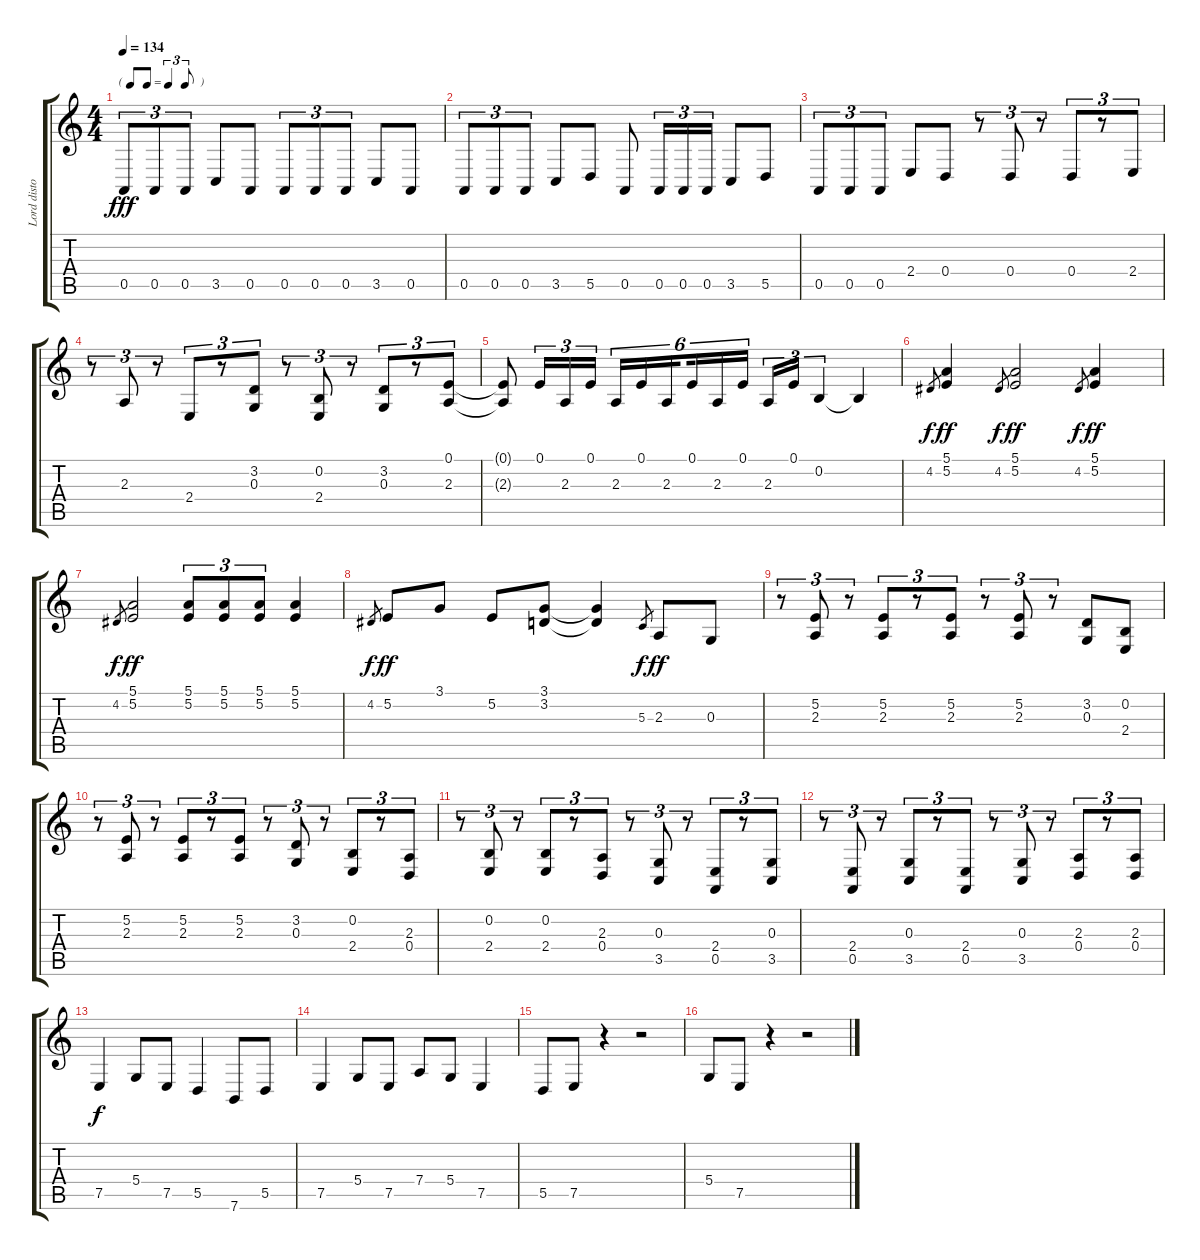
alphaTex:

\track ("Lord distorted organ" "Lord disto") {instrument rockorgan}
\staff {score tabs}
\tuning (E4 B3 G3 D3 A2 E2) {hide}
\ts (4 4)
\tf triplet8th
\tempo 134
\clef g2
\ks c
0.5.8{tu (3 2) dy fff volume 10 instrument tangoaccordion} 0.5.8{tu (3 2)} 0.5.8{tu (3 2)} 3.5.8 0.5.8 0.5.8{tu (3 2)} 0.5.8{tu (3 2)} 0.5.8{tu (3 2)} 3.5.8 0.5.8 |
0.5.8{tu (3 2)} 0.5.8{tu (3 2)} 0.5.8{tu (3 2)} 3.5.8 5.5.8 0.5.8 0.5.16{tu (3 2)} 0.5.16{tu (3 2)} 0.5.16{tu (3 2)} 3.5.8 5.5.8 |
0.5.8{tu (3 2)} 0.5.8{tu (3 2)} 0.5.8{tu (3 2)} 2.4.8 0.4.8 r.8{tu (3 2)} 0.4.8{tu (3 2)} r.8{tu (3 2)} 0.4.8{tu (3 2)} r.8{tu (3 2)} 2.4.8{tu (3 2)} |
r.8{tu (3 2)} 2.3.8{tu (3 2)} r.8{tu (3 2)} 2.4.8{tu (3 2)} r.8{tu (3 2)} (3.2 0.3).8{tu (3 2)} r.8{tu (3 2)} (0.2 2.4).8{tu (3 2)} r.8{tu (3 2)} (3.2 0.3).8{tu (3 2)} r.8{tu (3 2)} (0.1 2.3).8{tu (3 2)} |
(0.1{t} 2.3{t}).8 0.1.16{tu (3 2)} 2.3.16{tu (3 2)} 0.1.16{tu (3 2)} 2.3.16{tu (6 4)} 0.1.16{tu (6 4)} 2.3.16{tu (6 4) beam splitsecondary} 0.1.16{tu (6 4)} 2.3.16{tu (6 4)} 0.1.16{tu (6 4)} 2.3.16{tu (3 2)} 0.1.16{tu (3 2)} 0.2.4{tu (3 2)} 0.2{t}.4 |
4.2.8{gr dy f} (5.1 5.2).4{dy ff} 4.2.8{gr dy f} (5.1 5.2).2{dy ff} 4.2.8{gr dy f} (5.1 5.2).4{dy ff} |
4.2.8{gr dy f} (5.1 5.2).2{dy ff} (5.1 5.2).8{tu (3 2)} (5.1 5.2).8{tu (3 2)} (5.1 5.2).8{tu (3 2)} (5.1 5.2).4 |
4.2.8{gr dy f} 5.2.8{dy ff} 3.1.8 5.2.8 (3.1 3.2).8 (3.1{t} 3.2{t}).4 5.3.8{gr dy f} 2.3.8{dy ff} 0.3.8 |
r.8{tu (3 2)} (5.2 2.3).8{tu (3 2)} r.8{tu (3 2)} (5.2 2.3).8{tu (3 2)} r.8{tu (3 2)} (5.2 2.3).8{tu (3 2)} r.8{tu (3 2)} (5.2 2.3).8{tu (3 2)} r.8{tu (3 2)} (3.2 0.3).8 (0.2 2.4).8 |
r.8{tu (3 2)} (5.2 2.3).8{tu (3 2)} r.8{tu (3 2)} (5.2 2.3).8{tu (3 2)} r.8{tu (3 2)} (5.2 2.3).8{tu (3 2)} r.8{tu (3 2)} (3.2 0.3).8{tu (3 2)} r.8{tu (3 2)} (0.2 2.4).8{tu (3 2)} r.8{tu (3 2)} (2.3 0.4).8{tu (3 2)} |
r.8{tu (3 2)} (0.2 2.4).8{tu (3 2)} r.8{tu (3 2)} (0.2 2.4).8{tu (3 2)} r.8{tu (3 2)} (2.3 0.4).8{tu (3 2)} r.8{tu (3 2)} (0.3 3.5).8{tu (3 2)} r.8{tu (3 2)} (2.4 0.5).8{tu (3 2)} r.8{tu (3 2)} (0.3 3.5).8{tu (3 2)} |
r.8{tu (3 2)} (2.4 0.5).8{tu (3 2)} r.8{tu (3 2)} (0.3 3.5).8{tu (3 2)} r.8{tu (3 2)} (2.4 0.5).8{tu (3 2)} r.8{tu (3 2)} (0.3 3.5).8{tu (3 2)} r.8{tu (3 2)} (2.3 0.4).8{tu (3 2)} r.8{tu (3 2)} (2.3 0.4).8{tu (3 2)} |
7.5.4{dy f volume 6 instrument rockorgan} 5.4.8 7.5.8 5.5.4 7.6.8 5.5.8 |
7.5.4 5.4.8 7.5.8 7.4.8 5.4.8 7.5.4 |
5.5.8 7.5.8 r.4 r.2 |
5.4.8 7.5.8 r.4 r.2
